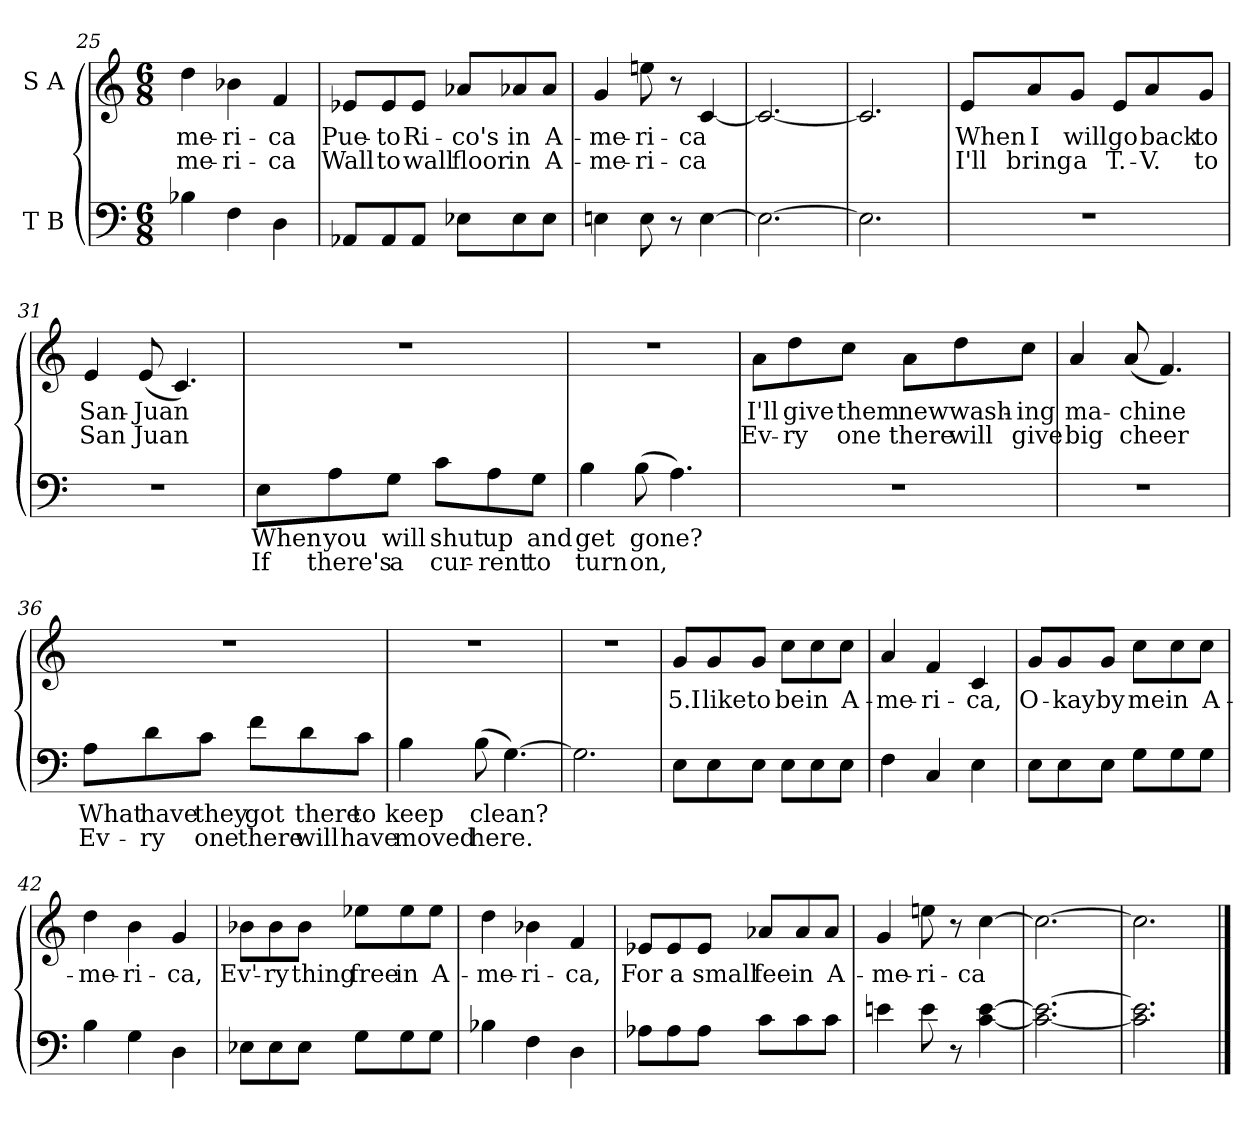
**kern	**text	**text	**kern	**text	**text
*part2	*part2	*part2	*part1	*part1	*part1
*staff2	*staff2	*staff2	*staff1	*staff1	*staff1
*I"T B	*	*	*I"S A	*	*
*clefF4	*	*	*clefG2	*	*
*k[]	*	*	*k[]	*	*
*M6/8	*	*	*M6/8	*	*
=25	=25	=25	=25	=25	=25
4B-X\	.	.	4dd\	-me-	-me-
4F\	.	.	4b-X\	-ri-	-ri-
4D\	.	.	4f/	-ca	-ca
=26	=26	=26	=26	=26	=26
8AA-X/L	.	.	8e-X/L	Pue-	Wall
8AA-/	.	.	8e-/	-to	to
8AA-/J	.	.	8e-/J	Ri-	wall
8E-X\L	.	.	8a-X/L	-co's	floor
8E-\	.	.	8a-X/	in	in
8E-\J	.	.	8a-/J	A-	A-
=27	=27	=27	=27	=27	=27
4En\	.	.	4g/	-me-	-me-
8E\	.	.	8een\	-ri-	-ri-
8r	.	.	8r	.	.
[4E\	.	.	[4c/	-ca	-ca
!!LO:LB:g=z
=28	=28	=28	=28	=28	=28
2.E\_	.	.	2.c/_	.	.
=29	=29	=29	=29	=29	=29
2.E\]	.	.	2.c/]	.	.
=30	=30	=30	=30	=30	=30
2.r	.	.	8e/L	When	I'll
.	.	.	8a/	I	bring
.	.	.	8g/J	will	a
.	.	.	8e/L	go	T.-
.	.	.	8a/	back	-V.
.	.	.	8g/J	to	to
=31	=31	=31	=31	=31	=31
2.r	.	.	4e/	San-	San
.	.	.	(8e/	-Juan	Juan
.	.	.	4.c/)	.	.
=32	=32	=32	=32	=32	=32
8E\L	When	If	2.r	.	.
8A\	you	there's	.	.	.
8G\J	will	a	.	.	.
8c\L	shut	cur-	.	.	.
8A\	up	-rent	.	.	.
8G\J	and	to	.	.	.
=33	=33	=33	=33	=33	=33
4B\	get	turn	2.r	.	.
(8B\	gone?	on,	.	.	.
4.A\)	.	.	.	.	.
!!LO:LB:g=z
=34	=34	=34	=34	=34	=34
2.r	.	.	8a\L	I'll	Ev-
.	.	.	8dd\	give	-ry
.	.	.	8cc\J	them	one
.	.	.	8a\L	new	there
.	.	.	8dd\	wash-	will
.	.	.	8cc\J	-ing	give
=35	=35	=35	=35	=35	=35
2.r	.	.	4a/	ma-	big
.	.	.	(8a/	-chine	cheer
.	.	.	4.f/)	.	.
=36	=36	=36	=36	=36	=36
8A\L	What	Ev-	2.r	.	.
8d\	have	-ry	.	.	.
8c\J	they	one	.	.	.
8f\L	got	there	.	.	.
8d\	there	will	.	.	.
8c\J	to	have	.	.	.
=37	=37	=37	=37	=37	=37
4B\	keep	moved	2.r	.	.
(8B\	clean?	here.	.	.	.
[4.G\)	.	.	.	.	.
=38	=38	=38	=38	=38	=38
2.G\]	.	.	2.r	.	.
!!LO:LB:g=z
=39	=39	=39	=39	=39	=39
8E\L	.	.	8g/L	5.I	.
8E\	.	.	8g/	like	.
8E\J	.	.	8g/J	to	.
8E\L	.	.	8cc\L	be	.
8E\	.	.	8cc\	in	.
8E\J	.	.	8cc\J	A-	.
=40	=40	=40	=40	=40	=40
4F\	.	.	4a/	-me-	.
4C/	.	.	4f/	-ri-	.
4E\	.	.	4c/	-ca,	.
=41	=41	=41	=41	=41	=41
8E\L	.	.	8g/L	O-	.
8E\	.	.	8g/	-kay	.
8E\J	.	.	8g/J	by	.
8G\L	.	.	8cc\L	me	.
8G\	.	.	8cc\	in	.
8G\J	.	.	8cc\J	A-	.
=42	=42	=42	=42	=42	=42
4B\	.	.	4dd\	-me-	.
4G\	.	.	4b\	-ri-	.
4D\	.	.	4g/	-ca,	.
=43	=43	=43	=43	=43	=43
8E-X\L	.	.	8b-X\L	Ev'-	.
8E-\	.	.	8b-\	-ry	.
8E-\J	.	.	8b-\J	thing	.
8G\L	.	.	8ee-X\L	free	.
8G\	.	.	8ee-\	in	.
8G\J	.	.	8ee-\J	A-	.
=44	=44	=44	=44	=44	=44
4B-X\	.	.	4dd\	-me-	.
4F\	.	.	4b-X\	-ri-	.
4D\	.	.	4f/	-ca,	.
!!LO:LB:g=z
=45	=45	=45	=45	=45	=45
8A-X\L	.	.	8e-X/L	For	.
8A-\	.	.	8e-/	a	.
8A-\J	.	.	8e-/J	small	.
8c\L	.	.	8a-X/L	fee	.
8c\	.	.	8a-/	in	.
8c\J	.	.	8a-/J	A-	.
=46	=46	=46	=46	=46	=46
4en\	.	.	4g/	-me-	.
8e\	.	.	8een\	-ri-	.
8r	.	.	8r	.	.
[4c\ [4e\	.	.	[4cc\	-ca	.
=47	=47	=47	=47	=47	=47
2.c\_ 2.e\_	.	.	2.cc\_	.	.
=48	=48	=48	=48	=48	=48
2.c\] 2.e\]	.	.	2.cc\]	.	.
==	==	==	==	==	==
*-	*-	*-	*-	*-	*-
